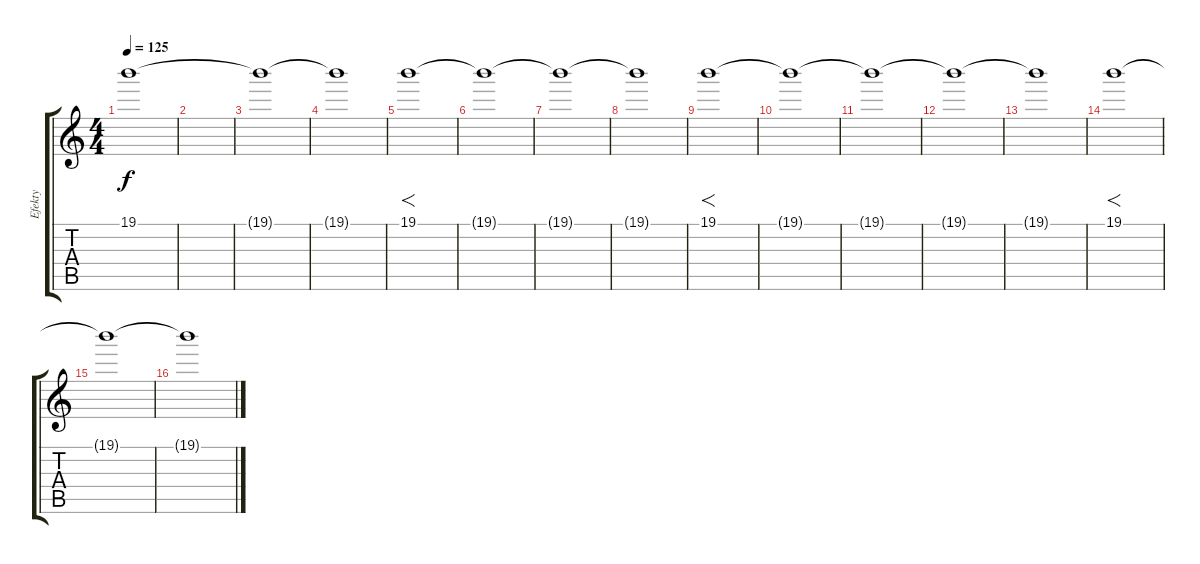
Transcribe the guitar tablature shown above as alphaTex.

\track ("Efekty" "Efekty") {instrument distortionguitar}
\staff {score tabs}
\tuning (E4 B3 G3 D3 A2 E2) {hide}
\ts (4 4)
\tempo 125
\clef g2
\ks c
19.1{t}.1{dy f} |
|
19.1{t}.1 |
19.1{t}.1 |
19.1.1{f} |
19.1{t}.1 |
19.1{t}.1 |
19.1{t}.1 |
19.1.1{f} |
19.1{t}.1 |
19.1{t}.1 |
19.1{t}.1 |
19.1{t}.1 |
19.1.1{f} |
19.1{t}.1 |
19.1{t}.1
